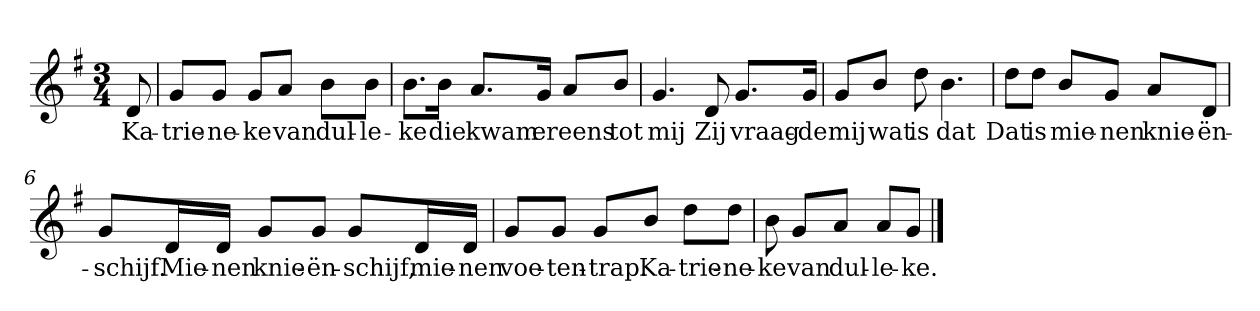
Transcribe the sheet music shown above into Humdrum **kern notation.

**kern	**text
*part1	*part1
*staff1	*staff1
*clefG2	*
*k[f#]	*
*G:	*
*M3/4	*
*MM120	*
=	=
8d	Ka-
=1	=1
8g/L	-trie-
8g/J	-ne-
8g/L	-ke
8a/J	van
8b\L	dul-
8b\J	-le-
=2	=2
8.b\L	-ke
16b\Jk	die
8.a/L	kwam
16g/Jk	er
8a/L	eens
8b/J	tot
=3	=3
4.g	mij
8d	Zij
8.g/L	vraag-
16g/Jk	-de
=4	=4
8g/L	mij
8b/J	wat
8dd	is
4.b	dat
=5	=5
8dd\L	Dat
8dd\J	is
8b/L	mie-
8g/J	-nen
8a/L	knie-
8d/J	-ën-
=6	=6
8g/L	-schijf.
16d/L	Mie-
16d/JJ	-nen
8g/L	knie-
8g/J	-ën-
8g/L	-schijf,
16d/L	mie-
16d/JJ	-nen
=7	=7
8g/L	voe-
8g/J	-ten-
8g/L	-trap.
8b/J	Ka-
8dd\L	-trie-
8dd\J	-ne-
=8	=8
8b	-ke
8g/L	van
8a/J	dul-
8a/L	-le-
8g/J	-ke.
==	==
*-	*-
